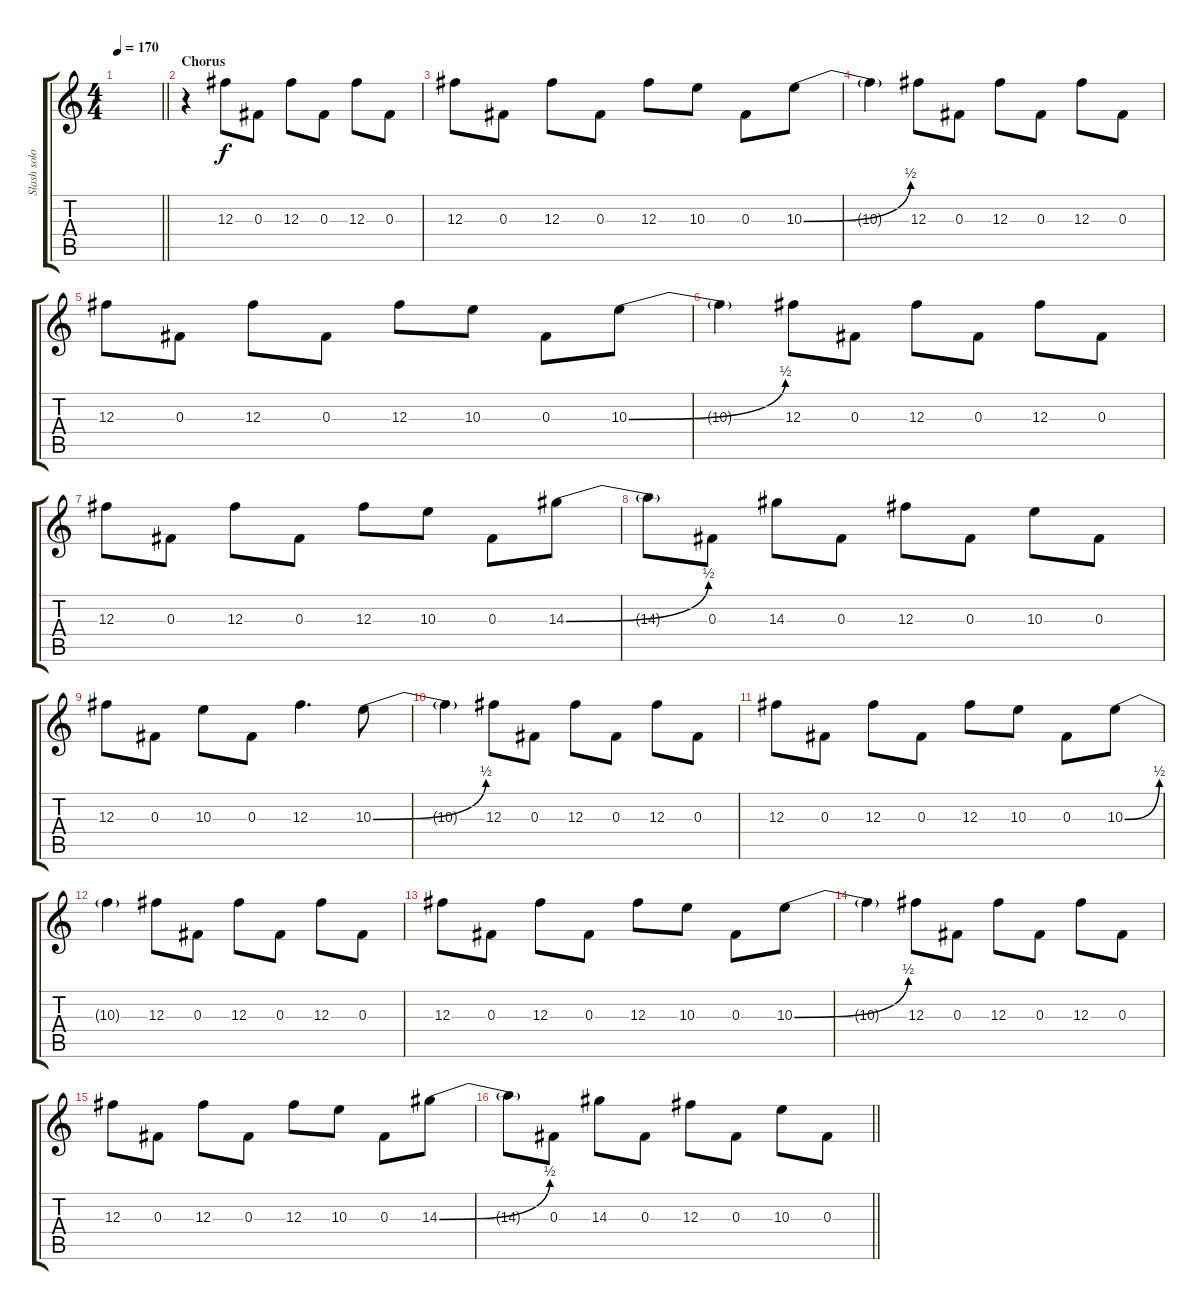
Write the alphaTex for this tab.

\track ("Slash solo" "Slash solo") {instrument distortionguitar}
\staff {score tabs}
\tuning (Eb4 Bb3 Gb3 Db3 Ab2 Eb2) {hide}
\ts (4 4)
\tempo 170
\clef g2
\barLineRight lightlight
\ks c
|
\section ("" "Chorus")
r.4{balance 8} 12.3.8 0.3.8 12.3.8 0.3.8 12.3.8 0.3.8 |
12.3.8 0.3.8 12.3.8 0.3.8 12.3.8 10.3.8 0.3.8 10.3{be (bend 0 0 60 2)}.8 |
10.3{t}.4 12.3.8 0.3.8 12.3.8 0.3.8 12.3.8 0.3.8 |
12.3.8 0.3.8 12.3.8 0.3.8 12.3.8 10.3.8 0.3.8 10.3{be (bend 0 0 60 2)}.8 |
10.3{t}.4 12.3.8 0.3.8 12.3.8 0.3.8 12.3.8 0.3.8 |
12.3.8 0.3.8 12.3.8 0.3.8 12.3.8 10.3.8 0.3.8 14.3{be (bend 0 0 60 2)}.8 |
14.3{t}.8 0.3.8 14.3.8 0.3.8 12.3.8 0.3.8 10.3.8 0.3.8 |
12.3.8 0.3.8 10.3.8 0.3.8 12.3.4{d} 10.3{be (bend 0 0 60 2)}.8 |
10.3{t}.4 12.3.8 0.3.8 12.3.8 0.3.8 12.3.8 0.3.8 |
12.3.8 0.3.8 12.3.8 0.3.8 12.3.8 10.3.8 0.3.8 10.3{be (bend 0 0 60 2)}.8 |
10.3{t}.4 12.3.8 0.3.8 12.3.8 0.3.8 12.3.8 0.3.8 |
12.3.8 0.3.8 12.3.8 0.3.8 12.3.8 10.3.8 0.3.8 10.3{be (bend 0 0 60 2)}.8 |
10.3{t}.4 12.3.8 0.3.8 12.3.8 0.3.8 12.3.8 0.3.8 |
12.3.8 0.3.8 12.3.8 0.3.8 12.3.8 10.3.8 0.3.8 14.3{be (bend 0 0 60 2)}.8 |
\barLineRight lightlight
14.3{t}.8 0.3.8 14.3.8 0.3.8 12.3.8 0.3.8 10.3.8 0.3.8
